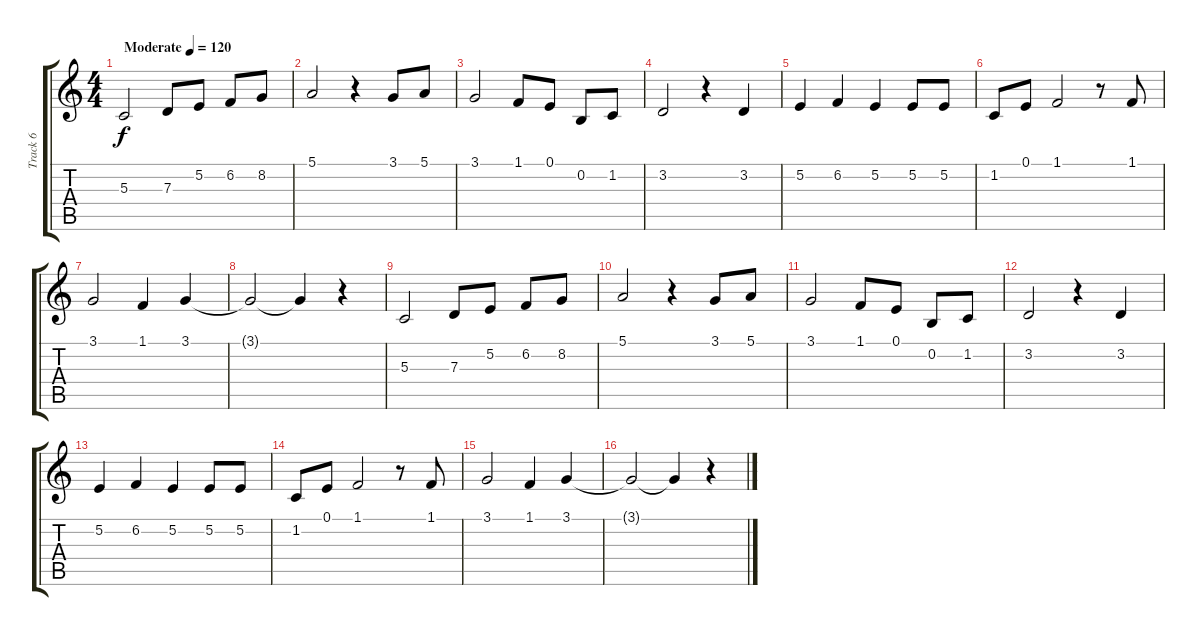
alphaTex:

\track ("Track 6" "Track 6") {instrument sopranosax}
\staff {score tabs}
\tuning (E4 B3 G3 D3 A2 E2) {hide}
\ts (4 4)
\tempo (120 "Moderate")
\clef g2
\ks c
5.3.2{dy f instrument sopranosax} 7.3.8 5.2.8 6.2.8 8.2.8 |
5.1.2 r.4 3.1.8 5.1.8 |
3.1.2 1.1.8 0.1.8 0.2.8 1.2.8 |
3.2.2 r.4 3.2.4 |
5.2.4 6.2.4 5.2.4 5.2.8 5.2.8 |
1.2.8 0.1.8 1.1.2 r.8 1.1.8 |
3.1.2 1.1.4 3.1.4 |
3.1{t}.2 3.1{t}.4 r.4 |
5.3.2 7.3.8 5.2.8 6.2.8 8.2.8 |
5.1.2 r.4 3.1.8 5.1.8 |
3.1.2 1.1.8 0.1.8 0.2.8 1.2.8 |
3.2.2 r.4 3.2.4 |
5.2.4 6.2.4 5.2.4 5.2.8 5.2.8 |
1.2.8 0.1.8 1.1.2 r.8 1.1.8 |
3.1.2 1.1.4 3.1.4 |
3.1{t}.2 3.1{t}.4 r.4
